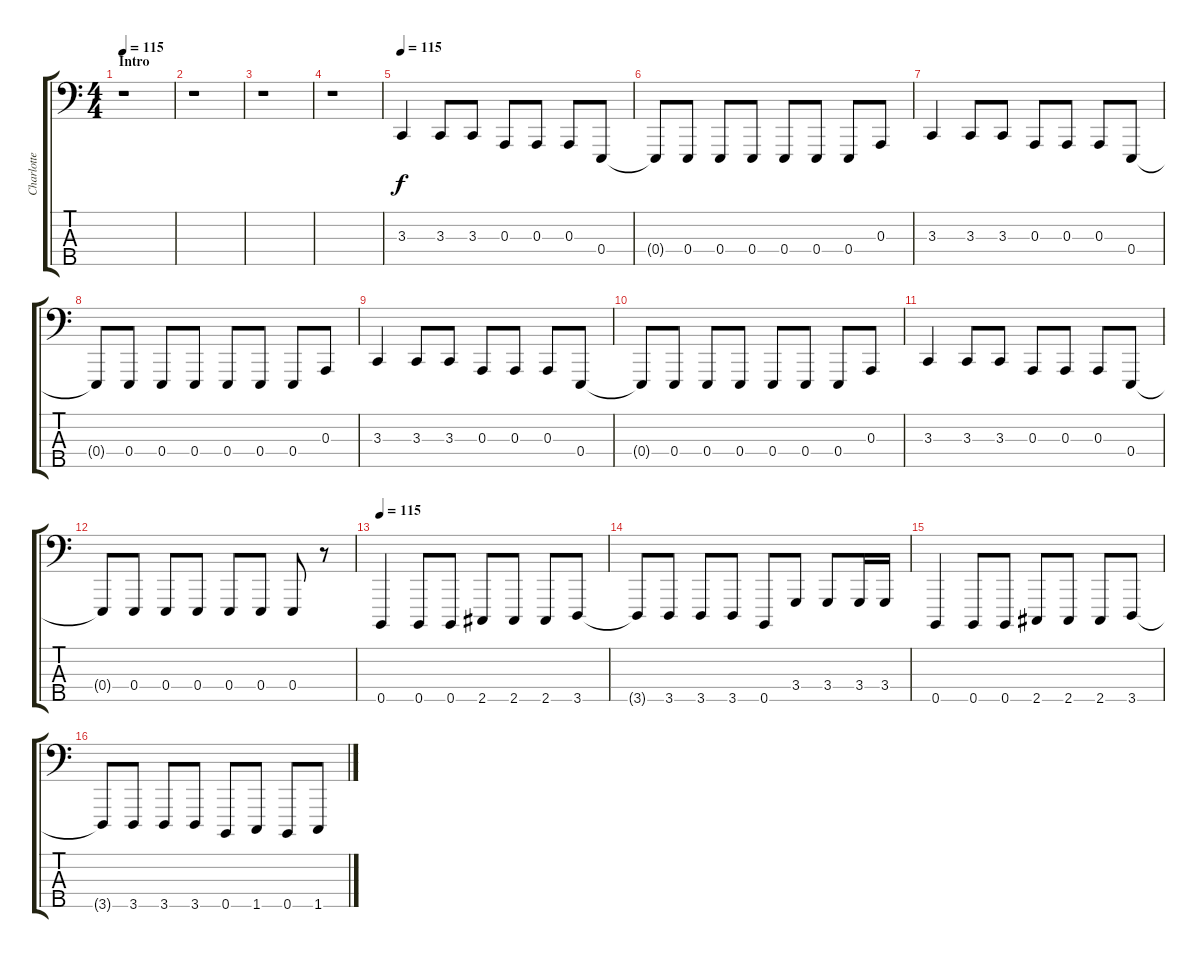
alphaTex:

\track ("Charlotte - Basse" "Charlotte ") {instrument lead8bassandlead}
\staff {score tabs}
\tuning (G2 D2 A1 E1 B0) {hide}
\ts (4 4)
\section ("" "Intro")
\tempo 115
\clef f4
\ks c
r.1{dy f instrument lead8bassandlead} |
r.1 |
r.1 |
r.1 |
\section ("" "")
\tempo 115
3.3.4{volume 12 balance 8 instrument lead8bassandlead} 3.3.8 3.3.8 0.3.8 0.3.8 0.3.8 0.4.8 |
0.4{t}.8 0.4.8 0.4.8 0.4.8 0.4.8 0.4.8 0.4.8 0.3.8 |
3.3.4 3.3.8 3.3.8 0.3.8 0.3.8 0.3.8 0.4.8 |
0.4{t}.8 0.4.8 0.4.8 0.4.8 0.4.8 0.4.8 0.4.8 0.3.8 |
3.3.4 3.3.8 3.3.8 0.3.8 0.3.8 0.3.8 0.4.8 |
0.4{t}.8 0.4.8 0.4.8 0.4.8 0.4.8 0.4.8 0.4.8 0.3.8 |
3.3.4 3.3.8 3.3.8 0.3.8 0.3.8 0.3.8 0.4.8 |
0.4{t}.8 0.4.8 0.4.8 0.4.8 0.4.8 0.4.8 0.4.8 r.8 |
\section ("" "")
\tempo 115
0.5.4{volume 12 balance 8 instrument lead8bassandlead} 0.5.8 0.5.8 2.5.8 2.5.8 2.5.8 3.5.8 |
3.5{t}.8 3.5.8 3.5.8 3.5.8 0.5.8 3.4.8 3.4.8 3.4.16 3.4.16 |
0.5.4 0.5.8 0.5.8 2.5.8 2.5.8 2.5.8 3.5.8 |
3.5{t}.8 3.5.8 3.5.8 3.5.8 0.5.8 1.5.8 0.5.8 1.5.8
